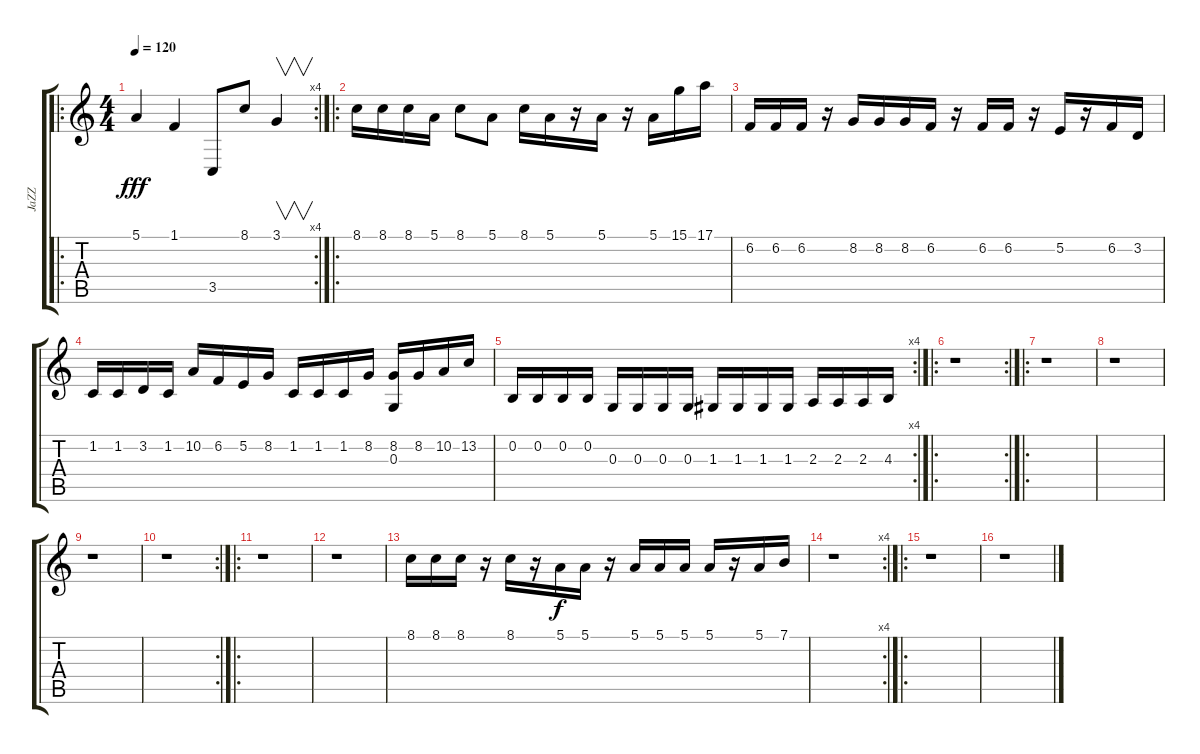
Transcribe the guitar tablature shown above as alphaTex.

\track ("JaZZ" "JaZZ") {instrument baritonesax}
\staff {score tabs}
\tuning (E4 B3 G3 D3 A2 E2) {hide}
\ro
\rc 4
\ts (4 4)
\tempo 120
\clef g2
\ks c
5.1.4{dy fff instrument baritonesax} 1.1.4 3.5.8 8.1.8 3.1.4{v} |
\ro
8.1.16 8.1.16 8.1.16 5.1.16 8.1.8 5.1.8 8.1.16 5.1.16 r.16 5.1.16 r.16 5.1.16 15.1.16 17.1.16 |
6.2.16 6.2.16 6.2.16 r.16 8.2.16 8.2.16 8.2.16 6.2.16 r.16 6.2.16 6.2.16 r.16 5.2.16 r.16 6.2.16 3.2.16 |
1.2.16 1.2.16 3.2.16 1.2.16 10.2.16 6.2.16 5.2.16 8.2.16 1.2.16 1.2.16 1.2.16 8.2.16 (8.2 0.3).16 8.2.16 10.2.16 13.2.16 |
\rc 4
0.2.16 0.2.16 0.2.16 0.2.16 0.3.16 0.3.16 0.3.16 0.3.16 1.3.16 1.3.16 1.3.16 1.3.16 2.3.16 2.3.16 2.3.16 4.3.16 |
\ro
\rc 2
r.1 |
\ro
r.1 |
r.1 |
r.1 |
\rc 2
r.1 |
\ro
r.1 |
r.1 |
8.1.16 8.1.16 8.1.16 r.16 8.1.16 r.16 5.1.16{dy f} 5.1.16 r.16 5.1.16 5.1.16 5.1.16 5.1.16 r.16 5.1.16 7.1.16 |
\rc 4
r.1 |
\ro
r.1 |
r.1
